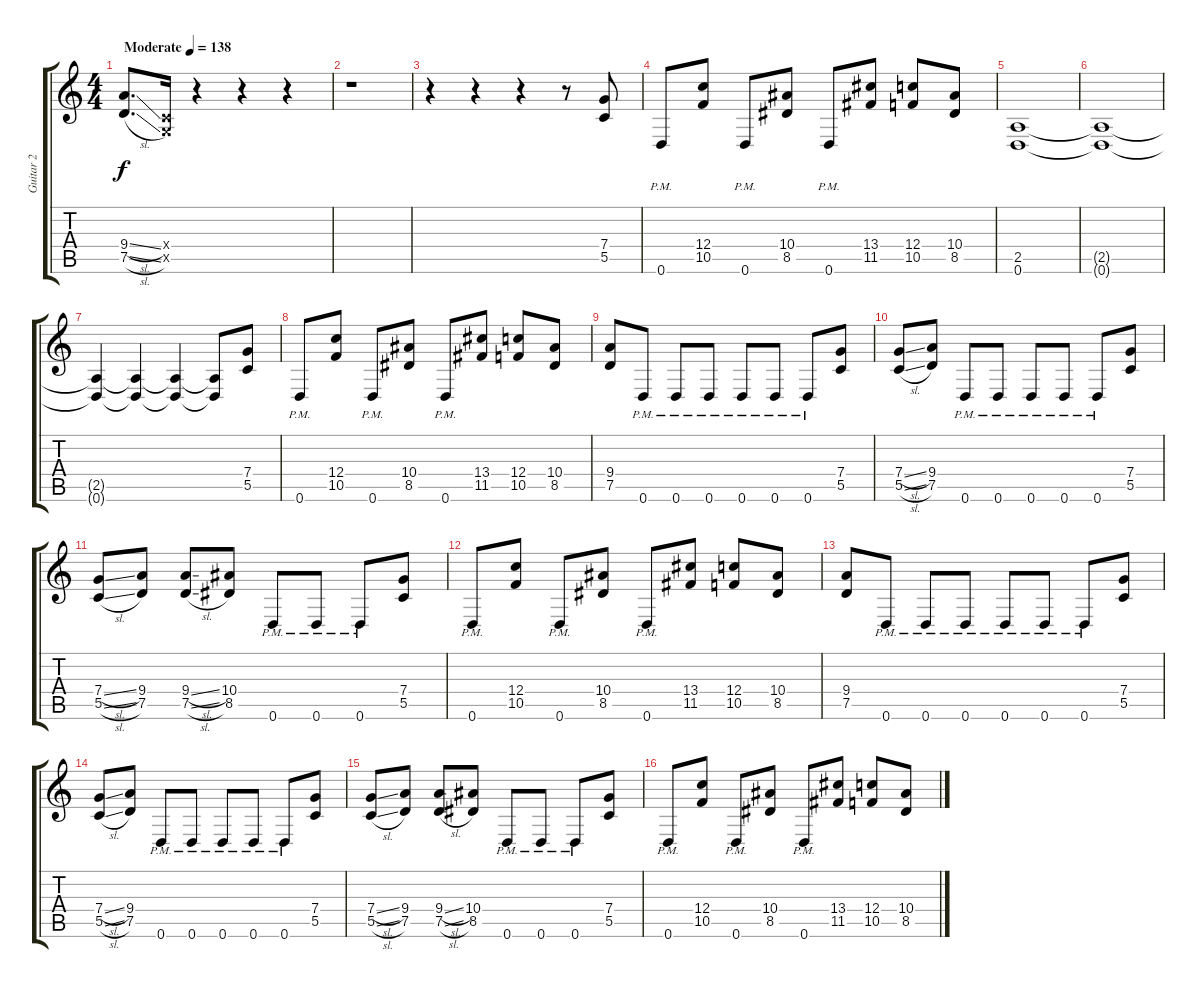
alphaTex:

\track ("Guitar 2" "Guitar 2") {instrument distortionguitar}
\staff {score tabs}
\tuning (D4 A3 F3 C3 G2 D2) {hide}
\ts (4 4)
\tempo (138 "Moderate")
\clef g2
\ks c
(9.4{sl} 7.5{sl}).8{d dy f instrument distortionguitar} (0.4{x} 0.5{x}).16 r.4 r.4 r.4 |
r.1 |
r.4 r.4 r.4 r.8 (7.4 5.5).8 |
0.6{pm}.8 (12.4 10.5).8 0.6{pm}.8 (10.4 8.5).8 0.6{pm}.8 (13.4 11.5).8 (12.4 10.5).8 (10.4 8.5).8 |
(2.5 0.6).1 |
(2.5{t} 0.6{t}).1 |
(2.5{t} 0.6{t}).4 (2.5{t} 0.6{t}).4 (2.5{t} 0.6{t}).4 (2.5{t} 0.6{t}).8 (7.4 5.5).8 |
0.6{pm}.8 (12.4 10.5).8 0.6{pm}.8 (10.4 8.5).8 0.6{pm}.8 (13.4 11.5).8 (12.4 10.5).8 (10.4 8.5).8 |
(9.4 7.5).8 0.6{pm}.8 0.6{pm}.8 0.6{pm}.8 0.6{pm}.8 0.6{pm}.8 0.6{pm}.8 (7.4 5.5).8 |
(7.4{sl} 5.5{sl}).8 (9.4 7.5).8 0.6{pm}.8 0.6{pm}.8 0.6{pm}.8 0.6{pm}.8 0.6{pm}.8 (7.4 5.5).8 |
(7.4{sl} 5.5{sl}).8 (9.4 7.5).8 (9.4{sl} 7.5{sl}).8 (10.4 8.5).8 0.6{pm}.8 0.6{pm}.8 0.6{pm}.8 (7.4 5.5).8 |
0.6{pm}.8 (12.4 10.5).8 0.6{pm}.8 (10.4 8.5).8 0.6{pm}.8 (13.4 11.5).8 (12.4 10.5).8 (10.4 8.5).8 |
(9.4 7.5).8 0.6{pm}.8 0.6{pm}.8 0.6{pm}.8 0.6{pm}.8 0.6{pm}.8 0.6{pm}.8 (7.4 5.5).8 |
(7.4{sl} 5.5{sl}).8 (9.4 7.5).8 0.6{pm}.8 0.6{pm}.8 0.6{pm}.8 0.6{pm}.8 0.6{pm}.8 (7.4 5.5).8 |
(7.4{sl} 5.5{sl}).8 (9.4 7.5).8 (9.4{sl} 7.5{sl}).8 (10.4 8.5).8 0.6{pm}.8 0.6{pm}.8 0.6{pm}.8 (7.4 5.5).8 |
0.6{pm}.8 (12.4 10.5).8 0.6{pm}.8 (10.4 8.5).8 0.6{pm}.8 (13.4 11.5).8 (12.4 10.5).8 (10.4 8.5).8
